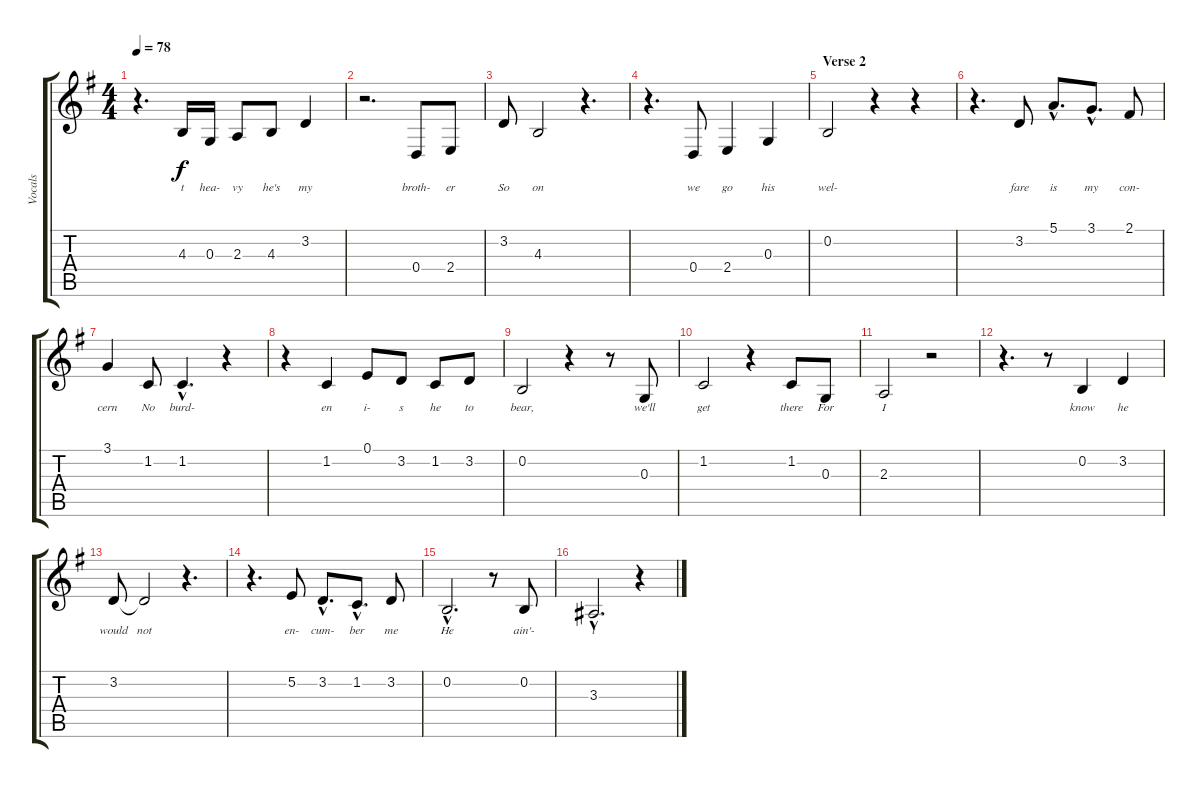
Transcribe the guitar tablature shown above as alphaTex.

\track ("Vocals" "Vocals") {instrument tenorsax}
\staff {score tabs}
\tuning (E4 B3 G3 D3 A2 E2) {hide}
\ts (4 4)
\tempo 78
\clef g2
\ks g
r.4{d dy f} 4.3.16{lyrics (0 "t") lyrics (1 "") lyrics (2 "") lyrics (3 "") lyrics (4 "")} 0.3.16{lyrics (0 "hea-") lyrics (1 "") lyrics (2 "") lyrics (3 "") lyrics (4 "")} 2.3.8{lyrics (0 "vy") lyrics (1 "") lyrics (2 "") lyrics (3 "") lyrics (4 "")} 4.3.8{lyrics (0 "he's") lyrics (1 "") lyrics (2 "") lyrics (3 "") lyrics (4 "")} 3.2.4{lyrics (0 "my") lyrics (1 "") lyrics (2 "") lyrics (3 "") lyrics (4 "")} |
r.2{d} 0.4.8{lyrics (0 "broth-") lyrics (1 "") lyrics (2 "") lyrics (3 "") lyrics (4 "")} 2.4.8{lyrics (0 "er") lyrics (1 "") lyrics (2 "") lyrics (3 "") lyrics (4 "")} |
3.2.8{lyrics (0 "So") lyrics (1 "") lyrics (2 "") lyrics (3 "") lyrics (4 "")} 4.3.2{lyrics (0 "on") lyrics (1 "") lyrics (2 "") lyrics (3 "") lyrics (4 "")} r.4{d} |
r.4{d} 0.4.8{lyrics (0 "we") lyrics (1 "") lyrics (2 "") lyrics (3 "") lyrics (4 "")} 2.4.4{lyrics (0 "go") lyrics (1 "") lyrics (2 "") lyrics (3 "") lyrics (4 "")} 0.3.4{lyrics (0 "his") lyrics (1 "") lyrics (2 "") lyrics (3 "") lyrics (4 "")} |
\section ("" "Verse 2")
0.2.2{lyrics (0 "wel-") lyrics (1 "") lyrics (2 "") lyrics (3 "") lyrics (4 "")} r.4 r.4 |
r.4{d} 3.2.8{lyrics (0 "fare") lyrics (1 "") lyrics (2 "") lyrics (3 "") lyrics (4 "")} 5.1{hac}.8{d lyrics (0 "is") lyrics (1 "") lyrics (2 "") lyrics (3 "") lyrics (4 "")} 3.1{hac}.8{d lyrics (0 "my") lyrics (1 "") lyrics (2 "") lyrics (3 "") lyrics (4 "")} 2.1.8{lyrics (0 "con-") lyrics (1 "") lyrics (2 "") lyrics (3 "") lyrics (4 "")} |
3.1.4{lyrics (0 "cern") lyrics (1 "") lyrics (2 "") lyrics (3 "") lyrics (4 "")} 1.2.8{lyrics (0 "No") lyrics (1 "") lyrics (2 "") lyrics (3 "") lyrics (4 "")} 1.2{hac}.4{d lyrics (0 "burd-") lyrics (1 "") lyrics (2 "") lyrics (3 "") lyrics (4 "")} r.4 |
r.4 1.2.4{lyrics (0 "en") lyrics (1 "") lyrics (2 "") lyrics (3 "") lyrics (4 "")} 0.1.8{lyrics (0 "i-") lyrics (1 "") lyrics (2 "") lyrics (3 "") lyrics (4 "")} 3.2.8{lyrics (0 "s") lyrics (1 "") lyrics (2 "") lyrics (3 "") lyrics (4 "")} 1.2.8{lyrics (0 "he") lyrics (1 "") lyrics (2 "") lyrics (3 "") lyrics (4 "")} 3.2.8{lyrics (0 "to") lyrics (1 "") lyrics (2 "") lyrics (3 "") lyrics (4 "")} |
0.2.2{lyrics (0 "bear,") lyrics (1 "") lyrics (2 "") lyrics (3 "") lyrics (4 "")} r.4 r.8 0.3.8{lyrics (0 "we'll") lyrics (1 "") lyrics (2 "") lyrics (3 "") lyrics (4 "")} |
1.2.2{lyrics (0 "get") lyrics (1 "") lyrics (2 "") lyrics (3 "") lyrics (4 "")} r.4 1.2.8{lyrics (0 "there") lyrics (1 "") lyrics (2 "") lyrics (3 "") lyrics (4 "")} 0.3.8{lyrics (0 "For") lyrics (1 "") lyrics (2 "") lyrics (3 "") lyrics (4 "")} |
2.3.2{lyrics (0 "I") lyrics (1 "") lyrics (2 "") lyrics (3 "") lyrics (4 "")} r.2 |
r.4{d} r.8 0.2.4{lyrics (0 "know") lyrics (1 "") lyrics (2 "") lyrics (3 "") lyrics (4 "")} 3.2.4{lyrics (0 "he") lyrics (1 "") lyrics (2 "") lyrics (3 "") lyrics (4 "")} |
3.2.8{lyrics (0 "would") lyrics (1 "") lyrics (2 "") lyrics (3 "") lyrics (4 "")} 3.2{t}.2{lyrics (0 "not") lyrics (1 "") lyrics (2 "") lyrics (3 "") lyrics (4 "")} r.4{d} |
r.4{d} 5.2.8{lyrics (0 "en-") lyrics (1 "") lyrics (2 "") lyrics (3 "") lyrics (4 "")} 3.2{hac}.8{d lyrics (0 "cum-") lyrics (1 "") lyrics (2 "") lyrics (3 "") lyrics (4 "")} 1.2{hac}.8{d lyrics (0 "ber") lyrics (1 "") lyrics (2 "") lyrics (3 "") lyrics (4 "")} 3.2.8{lyrics (0 "me") lyrics (1 "") lyrics (2 "") lyrics (3 "") lyrics (4 "")} |
0.2{hac}.2{d lyrics (0 "He") lyrics (1 "") lyrics (2 "") lyrics (3 "") lyrics (4 "")} r.8 0.2.8{lyrics (0 "ain'-") lyrics (1 "") lyrics (2 "") lyrics (3 "") lyrics (4 "")} |
3.3{hac}.2{d lyrics (0 "t") lyrics (1 "") lyrics (2 "") lyrics (3 "") lyrics (4 "")} r.4
